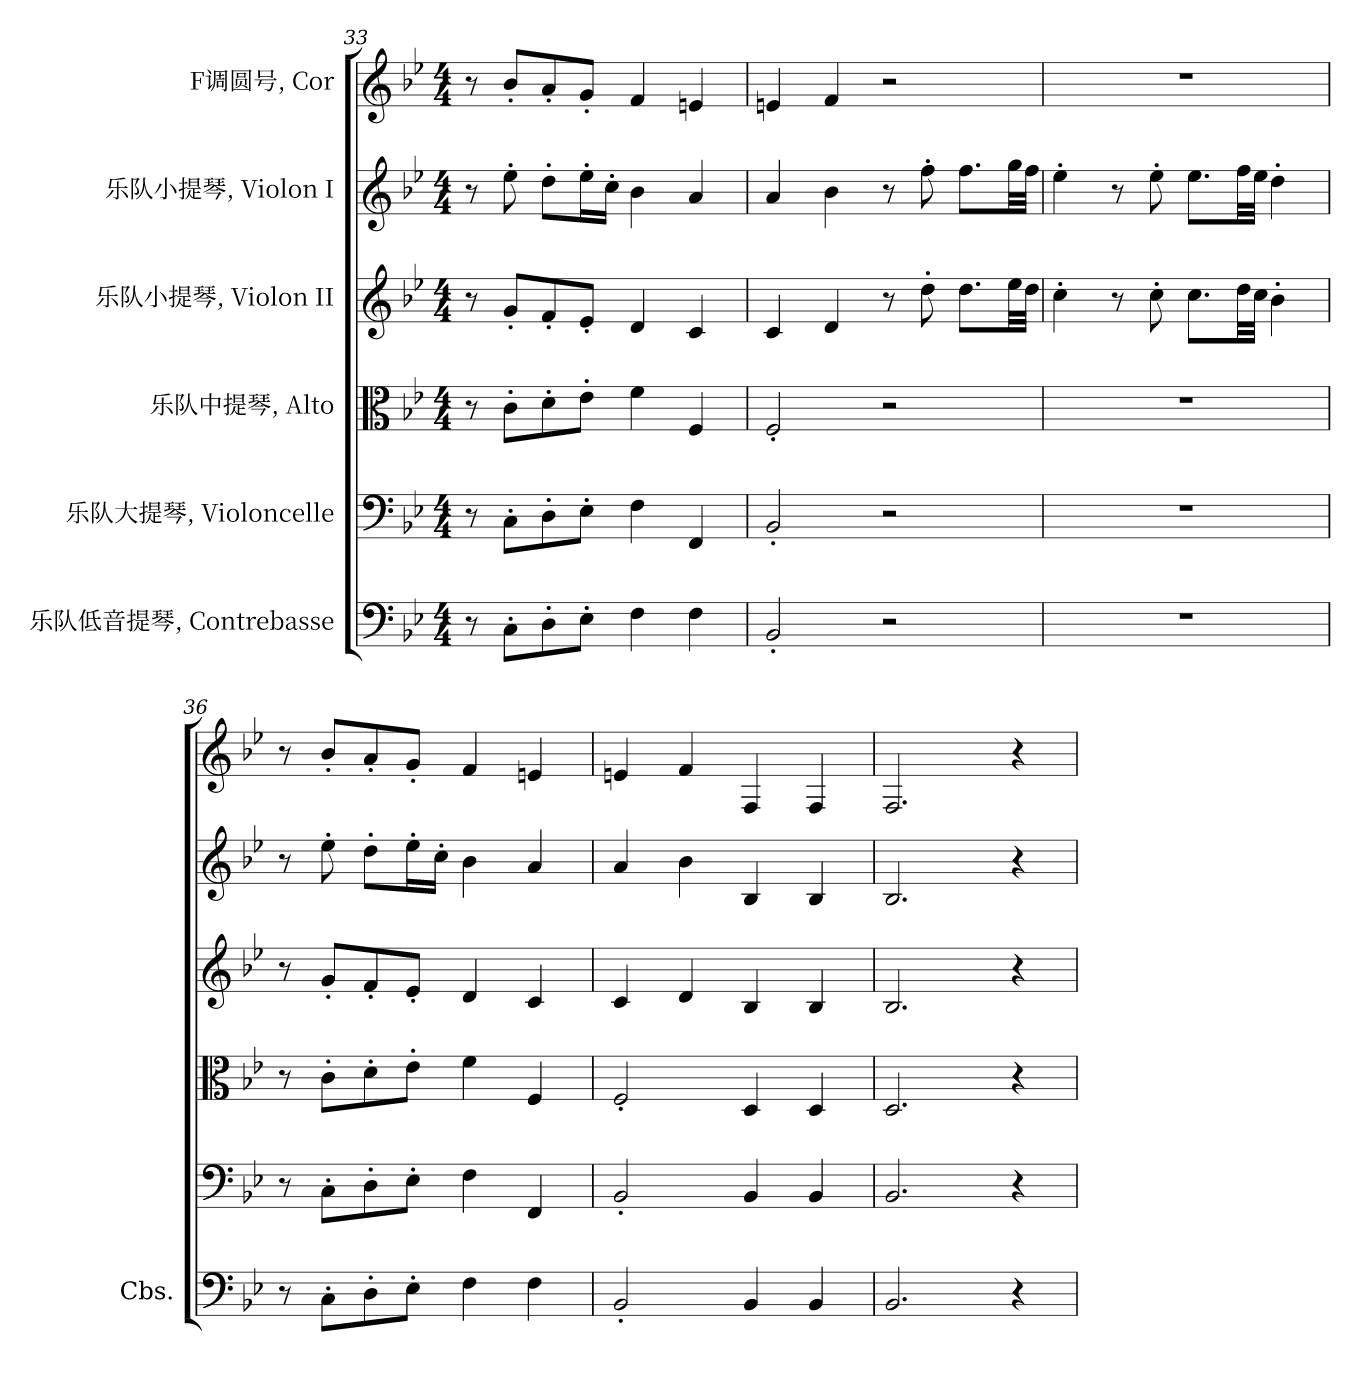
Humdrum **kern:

**kern	**kern	**kern	**kern	**kern	**kern
*part6	*part5	*part4	*part3	*part2	*part1
*staff6	*staff5	*staff4	*staff3	*staff2	*staff1
*I"乐队低音提琴, Contrebasse	*I"乐队大提琴, Violoncelle	*I"乐队中提琴, Alto	*I"乐队小提琴, Violon II	*I"乐队小提琴, Violon I	*I"F调圆号, Cor
*I'Cbs.	*	*	*	*	*
*clefF4	*clefF4	*clefC3	*clefG2	*clefG2	*clefG2
*ITrd7c12	*	*	*	*	*ITrd4c7
*k[b-e-]	*k[b-e-]	*k[b-e-]	*k[b-e-]	*k[b-e-]	*k[b-e-a-]
*M4/4	*M4/4	*M4/4	*M4/4	*M4/4	*M4/4
=33	=33	=33	=33	=33	=33
8r	8r	8r	8r	8r	8r
8CC'\L	8C'\L	8c'\L	8g'/L	8ee-'\	8e-'/L
8DD'\	8D'\	8d'\	8f'/	8dd'\L	8d'/
8EE-'\J	8E-'\J	8e-'\J	8e-'/J	16ee-'\L	8c'/J
.	.	.	.	16cc'\JJ	.
4FF\	4F\	4f\	4d/	4b-\	4B-/
4FF\	4FF/	4F/	4c/	4a/	4An/
=34	=34	=34	=34	=34	=34
2BBB-'/	2BB-'/	2F'/	4c/	4a/	4An/
.	.	.	4d/	4b-\	4B-/
2r	2r	2r	8r	8r	2r
.	.	.	8dd'\	8ff'\	.
.	.	.	8.dd\L	8.ff\L	.
.	.	.	32ee-\LL	32gg\LL	.
.	.	.	32dd\JJJ	32ff\JJJ	.
=35	=35	=35	=35	=35	=35
1r	1r	1r	4cc'\	4ee-'\	1r
.	.	.	8r	8r	.
.	.	.	8cc'\	8ee-'\	.
.	.	.	8.cc\L	8.ee-\L	.
.	.	.	32dd\LL	32ff\LL	.
.	.	.	32cc\JJJ	32ee-\JJJ	.
.	.	.	4b-'\	4dd'\	.
=36	=36	=36	=36	=36	=36
8r	8r	8r	8r	8r	8r
8CC'\L	8C'\L	8c'\L	8g'/L	8ee-'\	8e-'/L
8DD'\	8D'\	8d'\	8f'/	8dd'\L	8d'/
8EE-'\J	8E-'\J	8e-'\J	8e-'/J	16ee-'\L	8c'/J
.	.	.	.	16cc'\JJ	.
4FF\	4F\	4f\	4d/	4b-\	4B-/
*	*	*	*	*	*MM72
4FF\	4FF/	4F/	4c/	4a/	4An/
!!LO:LB:g=z
=37	=37	=37	=37	=37	=37
*	*	*	*	*	*MM70
2BBB-'/	2BB-'/	2F'/	4c/	4a/	4An/
*	*	*	*	*	*MM68
.	.	.	4d/	4b-\	4B-/
*	*	*	*	*	*MM66
4BBB-/	4BB-/	4D/	4B-/	4B-/	4BB-/
*	*	*	*	*	*MM62
4BBB-/	4BB-/	4D/	4B-/	4B-/	4BB-/
=38	=38	=38	=38	=38	=38
*	*	*	*	*	*MM54
2.BBB-/	2.BB-/	2.D/	2.B-/	2.B-/	2.BB-/
4r	4r	4r	4r	4r	4r
=	=	=	=	=	=
*-	*-	*-	*-	*-	*-
